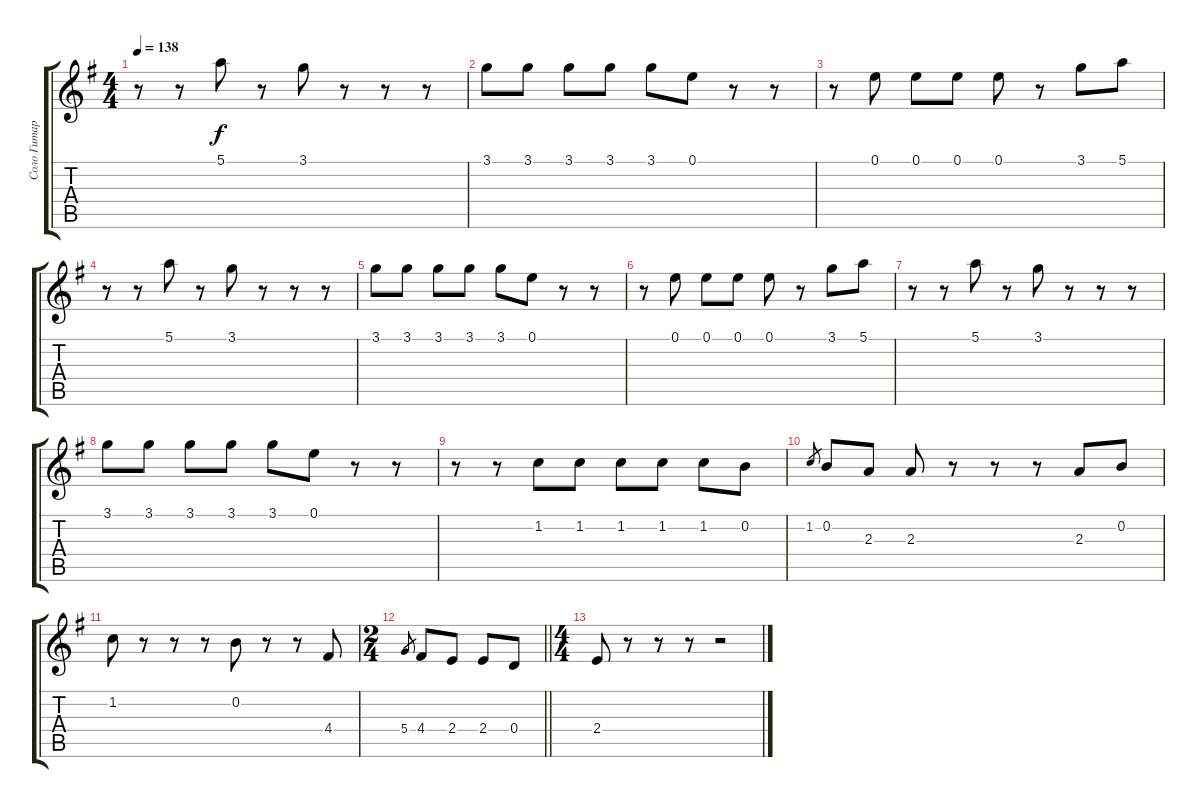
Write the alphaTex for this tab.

\track ("Соло Гитара 2" "Соло Гитар") {instrument electricguitarclean}
\staff {score tabs}
\tuning (E4 B3 G3 D3 A2 E2) {hide}
\ts (4 4)
\tempo 138
\clef g2
\ks eminor
r.8{dy f} r.8 5.1.8 r.8 3.1.8 r.8 r.8 r.8 |
3.1.8 3.1.8 3.1.8 3.1.8 3.1.8 0.1.8 r.8 r.8 |
r.8 0.1.8 0.1.8 0.1.8 0.1.8 r.8 3.1.8 5.1.8 |
r.8 r.8 5.1.8 r.8 3.1.8 r.8 r.8 r.8 |
3.1.8 3.1.8 3.1.8 3.1.8 3.1.8 0.1.8 r.8 r.8 |
r.8 0.1.8 0.1.8 0.1.8 0.1.8 r.8 3.1.8 5.1.8 |
r.8 r.8 5.1.8 r.8 3.1.8 r.8 r.8 r.8 |
3.1.8 3.1.8 3.1.8 3.1.8 3.1.8 0.1.8 r.8 r.8 |
r.8 r.8 1.2.8 1.2.8 1.2.8 1.2.8 1.2.8 0.2.8 |
1.2.8{gr} 0.2.8 2.3.8 2.3.8 r.8 r.8 r.8 2.3.8 0.2.8 |
1.2.8 r.8 r.8 r.8 0.2.8 r.8 r.8 4.4.8 |
\ts (2 4)
\barLineRight lightlight
5.4.8{gr} 4.4.8 2.4.8 2.4.8 0.4.8 |
\ts (4 4)
2.4.8 r.8 r.8 r.8 r.2
